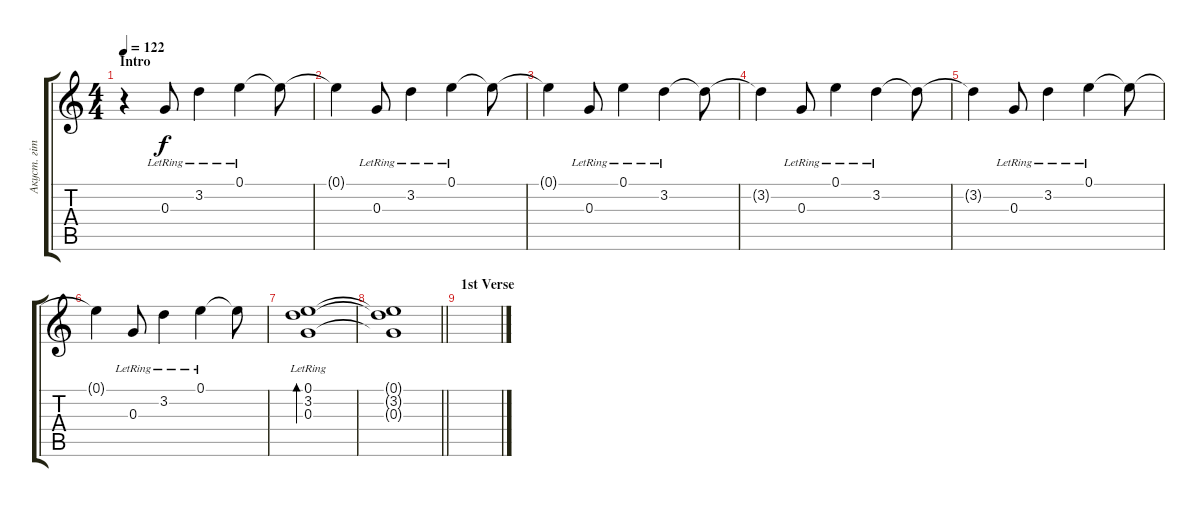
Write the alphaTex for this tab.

\track ("Акуст. гітара 2" "Акуст. гіт") {instrument acousticguitarsteel}
\staff {score tabs}
\tuning (E4 B3 G3 D3 A2 E2) {hide}
\ts (4 4)
\section ("" "Intro")
\tempo 122
\clef g2
\ks c
r.4{dy f instrument acousticguitarsteel} 0.3{lr}.8 3.2{lr}.4 0.1{lr}.4 0.1{t}.8 |
0.1{t}.4 0.3{lr}.8 3.2{lr}.4 0.1{lr}.4 0.1{t}.8 |
0.1{t}.4 0.3{lr}.8 0.1{lr}.4 3.2{lr}.4 3.2{t}.8 |
3.2{t}.4 0.3{lr}.8 0.1{lr}.4 3.2{lr}.4 3.2{t}.8 |
3.2{t}.4 0.3{lr}.8 3.2{lr}.4 0.1{lr}.4 0.1{t}.8 |
0.1{t}.4 0.3{lr}.8 3.2{lr}.4 0.1{lr}.4 0.1{t}.8 |
(0.1{lr} 3.2{lr} 0.3{lr}).1{bd 240} |
\barLineRight lightlight
(0.1{t} 3.2{t} 0.3{t}).1 |
\section ("" "1st Verse")
